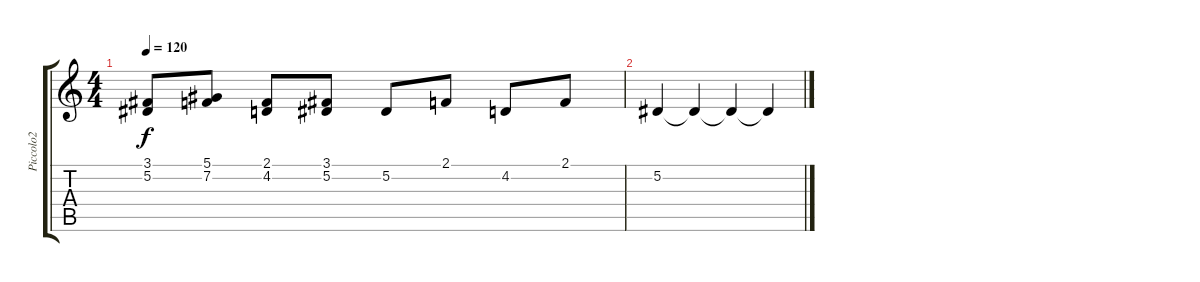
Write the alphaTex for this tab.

\track ("Piccolo2" "Piccolo2") {instrument piccolo}
\staff {score tabs}
\tuning (Eb4 Bb3 Gb3 Db3 Ab2 Eb2) {hide}
\ts (4 4)
\tempo 120
\clef g2
\ks c
(3.1 5.2).8{dy f} (5.1 7.2).8 (2.1 4.2).8 (3.1 5.2).8 5.2.8 2.1.8 4.2.8 2.1.8 |
5.2.4 5.2{t}.4 5.2{t}.4 5.2{t}.4
